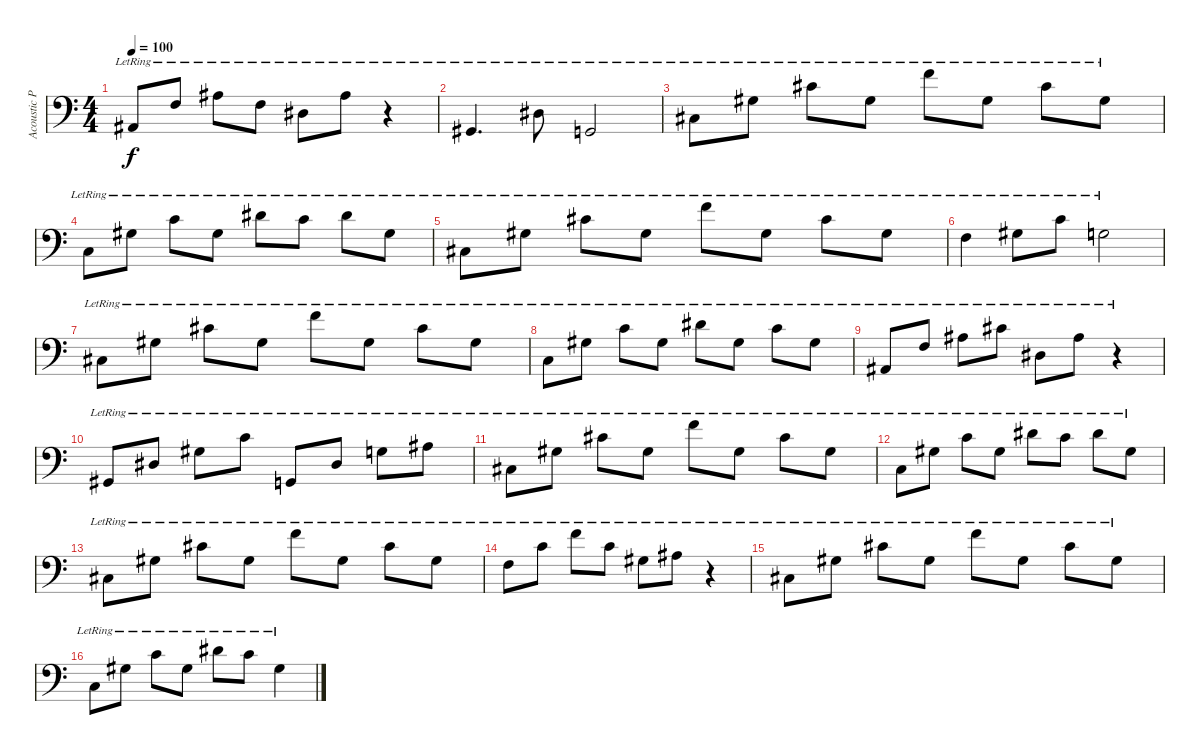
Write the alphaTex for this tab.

\track ("Acoustic Piano (Staff 2)" "Acoustic P") {instrument acousticgrandpiano}
\staff {score}
\tuning (E4 B3 G3 D3 A2 E2 B1) {hide}
\ts (4 4)
\tempo 100
\clef f4
\ks c
1.5{lr}.8{dy f} 3.4{lr}.8 3.3{lr}.8 3.4{lr}.8 1.4{lr}.8 3.3{lr}.8 r.4 |
4.6{lr}.4{d} 1.4{lr}.8 3.6{lr}.2 |
4.5{lr}.8 1.3{lr}.8 2.2{lr}.8 1.3{lr}.8 1.1{lr}.8 1.3{lr}.8 2.2{lr}.8 1.3{lr}.8 |
3.5{lr}.8 1.3{lr}.8 1.2{lr}.8 1.3{lr}.8 4.2{lr}.8 1.2{lr}.8 4.2{lr}.8 1.3{lr}.8 |
4.5{lr}.8 1.3{lr}.8 2.2{lr}.8 1.3{lr}.8 1.1{lr}.8 1.3{lr}.8 2.2{lr}.8 1.3{lr}.8 |
3.4{lr}.4 1.3{lr}.8 1.2{lr}.8 0.3{lr}.2 |
4.5{lr}.8 1.3{lr}.8 2.2{lr}.8 1.3{lr}.8 1.1{lr}.8 1.3{lr}.8 2.2{lr}.8 1.3{lr}.8 |
3.5{lr}.8 1.3{lr}.8 1.2{lr}.8 1.3{lr}.8 4.2{lr}.8 1.3{lr}.8 1.2{lr}.8 1.3{lr}.8 |
1.5{lr}.8 3.4{lr}.8 3.3{lr}.8 2.2{lr}.8 1.4{lr}.8 3.3{lr}.8 r.4 |
4.6{lr}.8 1.4{lr}.8 1.3{lr}.8 1.2{lr}.8 3.6{lr}.8 1.4{lr}.8 0.3{lr}.8 3.3{lr}.8 |
4.5{lr}.8 1.3{lr}.8 2.2{lr}.8 1.3{lr}.8 1.1{lr}.8 1.3{lr}.8 2.2{lr}.8 1.3{lr}.8 |
3.5{lr}.8 1.3{lr}.8 1.2{lr}.8 1.3{lr}.8 4.2{lr}.8 1.2{lr}.8 4.2{lr}.8 1.3{lr}.8 |
4.5{lr}.8 1.3{lr}.8 2.2{lr}.8 1.3{lr}.8 1.1{lr}.8 1.3{lr}.8 2.2{lr}.8 1.3{lr}.8 |
3.4{lr}.8 1.2{lr}.8 1.1{lr}.8 1.2{lr}.8 1.3{lr}.8 3.3{lr}.8 r.4 |
4.5{lr}.8 1.3{lr}.8 2.2{lr}.8 1.3{lr}.8 1.1{lr}.8 1.3{lr}.8 2.2{lr}.8 1.3{lr}.8 |
3.5{lr}.8 1.3{lr}.8 1.2{lr}.8 1.3{lr}.8 4.2{lr}.8 1.2{lr}.8 1.3{lr}.4
